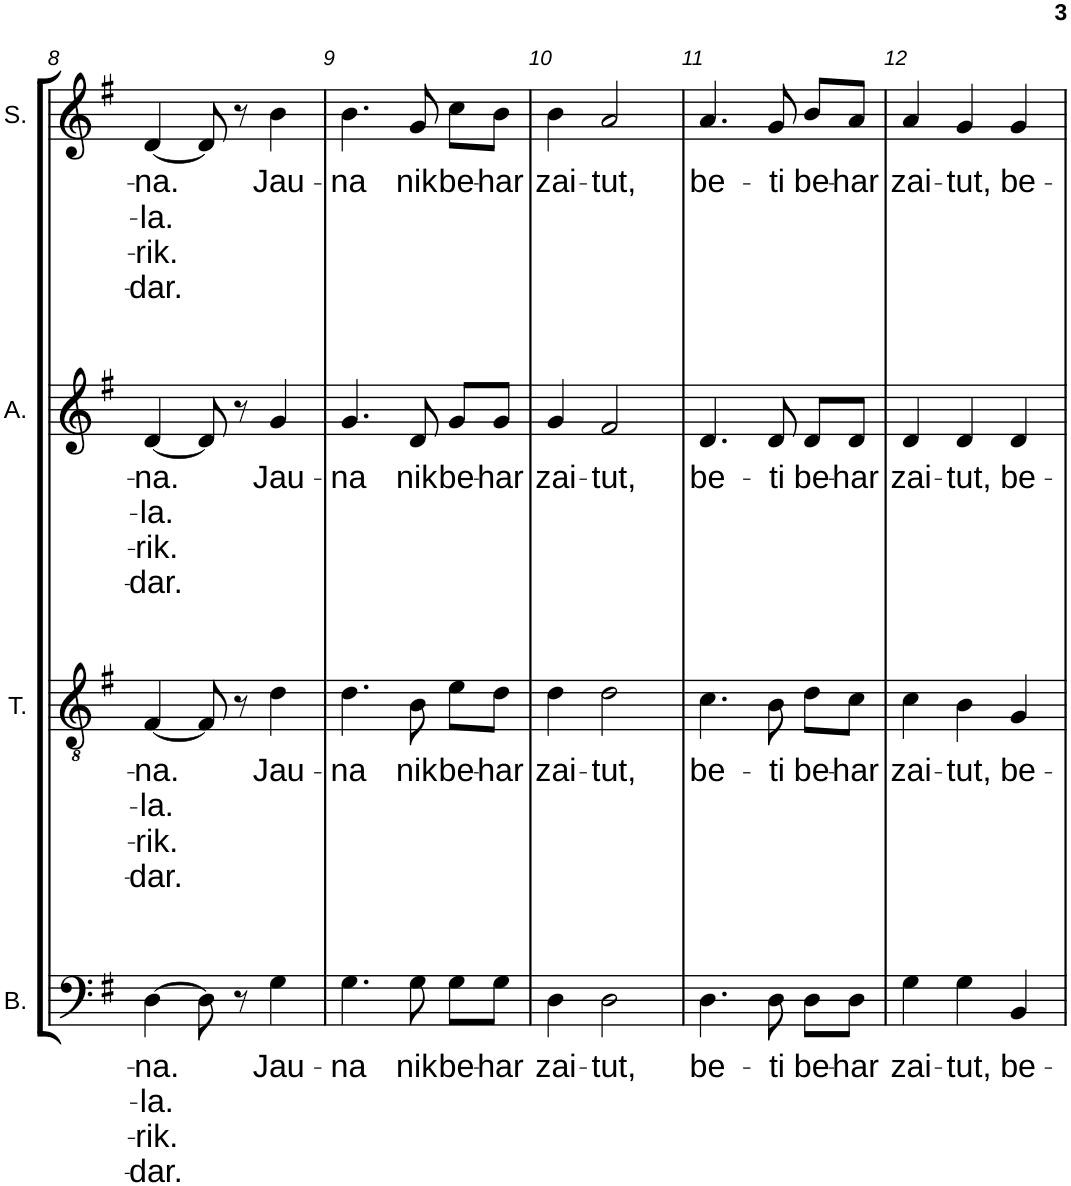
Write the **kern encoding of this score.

**kern	**text	**text	**text	**text	**kern	**text	**text	**text	**text	**kern	**text	**text	**text	**text	**kern	**text	**text	**text	**text
*part4	*part4	*part4	*part4	*part4	*part3	*part3	*part3	*part3	*part3	*part2	*part2	*part2	*part2	*part2	*part1	*part1	*part1	*part1	*part1
*staff4	*staff4	*staff4	*staff4	*staff4	*staff3	*staff3	*staff3	*staff3	*staff3	*staff2	*staff2	*staff2	*staff2	*staff2	*staff1	*staff1	*staff1	*staff1	*staff1
*I"Basse	*	*	*	*	*I"Ténor	*	*	*	*	*I"Alto	*	*	*	*	*I"Soprano	*	*	*	*
*I'B.	*	*	*	*	*I'T.	*	*	*	*	*I'A.	*	*	*	*	*I'S.	*	*	*	*
!!LO:PB:g=z
*clefF4	*	*	*	*	*clefGv2	*	*	*	*	*clefG2	*	*	*	*	*clefG2	*	*	*	*
*k[f#]	*	*	*	*	*k[f#]	*	*	*	*	*k[f#]	*	*	*	*	*k[f#]	*	*	*	*
*M3/4	*	*	*	*	*M3/4	*	*	*	*	*M3/4	*	*	*	*	*M3/4	*	*	*	*
=8	=8	=8	=8	=8	=8	=8	=8	=8	=8	=8	=8	=8	=8	=8	=8	=8	=8	=8	=8
!	!LO:LY:b	!LO:LY:b	!LO:LY:b	!LO:LY:b	!	!LO:LY:b	!LO:LY:b	!LO:LY:b	!LO:LY:b	!	!LO:LY:b	!LO:LY:b	!LO:LY:b	!LO:LY:b	!	!LO:LY:b	!LO:LY:b	!LO:LY:b	!LO:LY:b
[4D\	-na.	-la.	-rik.	-dar.	[4F#/	-na.	-la.	-rik.	-dar.	[4d/	-na.	-la.	-rik.	-dar.	[4d/	-na.	-la.	-rik.	-dar.
8D\]	.	.	.	.	8F#/]	.	.	.	.	8d/]	.	.	.	.	8d/]	.	.	.	.
8r	.	.	.	.	8r	.	.	.	.	8r	.	.	.	.	8r	.	.	.	.
!	!LO:LY:b	!	!	!	!	!LO:LY:b	!	!	!	!	!LO:LY:b	!	!	!	!	!LO:LY:b	!	!	!
4G\	Jau-	.	.	.	4d\	Jau-	.	.	.	4g/	Jau-	.	.	.	4b\	Jau-	.	.	.
=9	=9	=9	=9	=9	=9	=9	=9	=9	=9	=9	=9	=9	=9	=9	=9	=9	=9	=9	=9
!	!LO:LY:b	!	!	!	!	!LO:LY:b	!	!	!	!	!LO:LY:b	!	!	!	!	!LO:LY:b	!	!	!
4.G\	-na	.	.	.	4.d\	-na	.	.	.	4.g/	-na	.	.	.	4.b\	-na	.	.	.
!	!LO:LY:b	!	!	!	!	!LO:LY:b	!	!	!	!	!LO:LY:b	!	!	!	!	!LO:LY:b	!	!	!
8G\	nik	.	.	.	8B\	nik	.	.	.	8d/	nik	.	.	.	8g/	nik	.	.	.
!	!LO:LY:b	!	!	!	!	!LO:LY:b	!	!	!	!	!LO:LY:b	!	!	!	!	!LO:LY:b	!	!	!
8G\L	be-	.	.	.	8e\L	be-	.	.	.	8g/L	be-	.	.	.	8cc\L	be-	.	.	.
!	!LO:LY:b	!	!	!	!	!LO:LY:b	!	!	!	!	!LO:LY:b	!	!	!	!	!LO:LY:b	!	!	!
8G\J	-har	.	.	.	8d\J	-har	.	.	.	8g/J	-har	.	.	.	8b\J	-har	.	.	.
=10	=10	=10	=10	=10	=10	=10	=10	=10	=10	=10	=10	=10	=10	=10	=10	=10	=10	=10	=10
!	!LO:LY:b	!	!	!	!	!LO:LY:b	!	!	!	!	!LO:LY:b	!	!	!	!	!LO:LY:b	!	!	!
4D\	zai-	.	.	.	4d\	zai-	.	.	.	4g/	zai-	.	.	.	4b\	zai-	.	.	.
!	!LO:LY:b	!	!	!	!	!LO:LY:b	!	!	!	!	!LO:LY:b	!	!	!	!	!LO:LY:b	!	!	!
2D\	-tut,	.	.	.	2d\	-tut,	.	.	.	2f#/	-tut,	.	.	.	2a/	-tut,	.	.	.
=11	=11	=11	=11	=11	=11	=11	=11	=11	=11	=11	=11	=11	=11	=11	=11	=11	=11	=11	=11
!	!LO:LY:b	!	!	!	!	!LO:LY:b	!	!	!	!	!LO:LY:b	!	!	!	!	!LO:LY:b	!	!	!
4.D\	be-	.	.	.	4.c\	be-	.	.	.	4.d/	be-	.	.	.	4.a/	be-	.	.	.
!	!LO:LY:b	!	!	!	!	!LO:LY:b	!	!	!	!	!LO:LY:b	!	!	!	!	!LO:LY:b	!	!	!
8D\	-ti	.	.	.	8B\	-ti	.	.	.	8d/	-ti	.	.	.	8g/	-ti	.	.	.
!	!LO:LY:b	!	!	!	!	!LO:LY:b	!	!	!	!	!LO:LY:b	!	!	!	!	!LO:LY:b	!	!	!
8D\L	be-	.	.	.	8d\L	be-	.	.	.	8d/L	be-	.	.	.	8b/L	be-	.	.	.
!	!LO:LY:b	!	!	!	!	!LO:LY:b	!	!	!	!	!LO:LY:b	!	!	!	!	!LO:LY:b	!	!	!
8D\J	-har	.	.	.	8c\J	-har	.	.	.	8d/J	-har	.	.	.	8a/J	-har	.	.	.
=12	=12	=12	=12	=12	=12	=12	=12	=12	=12	=12	=12	=12	=12	=12	=12	=12	=12	=12	=12
!	!LO:LY:b	!	!	!	!	!LO:LY:b	!	!	!	!	!LO:LY:b	!	!	!	!	!LO:LY:b	!	!	!
4G\	zai-	.	.	.	4c\	zai-	.	.	.	4d/	zai-	.	.	.	4a/	zai-	.	.	.
!	!LO:LY:b	!	!	!	!	!LO:LY:b	!	!	!	!	!LO:LY:b	!	!	!	!	!LO:LY:b	!	!	!
4G\	-tut,	.	.	.	4B\	-tut,	.	.	.	4d/	-tut,	.	.	.	4g/	-tut,	.	.	.
!	!LO:LY:b	!	!	!	!	!LO:LY:b	!	!	!	!	!LO:LY:b	!	!	!	!	!LO:LY:b	!	!	!
4BB/	be-	.	.	.	4G/	be-	.	.	.	4d/	be-	.	.	.	4g/	be-	.	.	.
=	=	=	=	=	=	=	=	=	=	=	=	=	=	=	=	=	=	=	=
*-	*-	*-	*-	*-	*-	*-	*-	*-	*-	*-	*-	*-	*-	*-	*-	*-	*-	*-	*-
